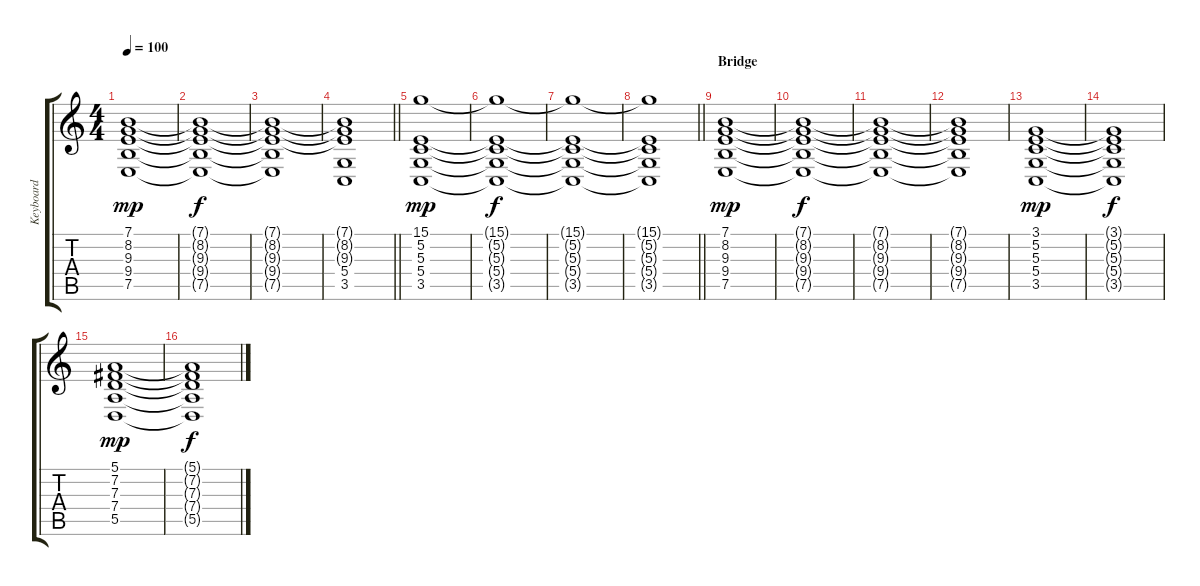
\track ("Keyboard" "Keyboard") {instrument synthstrings2}
\staff {score tabs}
\tuning (E4 B3 G3 D3 A2 E2) {hide}
\ts (4 4)
\section ("" "")
\tempo 100
\clef g2
\ks c
(7.1 8.2 9.3 9.4 7.5).1{dy mp} |
(7.1{t} 8.2{t} 9.3{t} 9.4{t} 7.5{t}).1{dy f} |
(7.1{t} 8.2{t} 9.3{t} 9.4{t} 7.5{t}).1 |
\barLineRight lightlight
(7.1{t} 8.2{t} 9.3{t} 5.4 3.5).1{volume 13} |
\section ("" "")
(15.1 5.2 5.3 5.4 3.5).1{dy mp volume 6} |
(15.1{t} 5.2{t} 5.3{t} 5.4{t} 3.5{t}).1{dy f} |
(15.1{t} 5.2{t} 5.3{t} 5.4{t} 3.5{t}).1 |
\barLineRight lightlight
(15.1{t} 5.2{t} 5.3{t} 5.4{t} 3.5{t}).1 |
\section ("" "Bridge")
(7.1 8.2 9.3 9.4 7.5).1{dy mp} |
(7.1{t} 8.2{t} 9.3{t} 9.4{t} 7.5{t}).1{dy f} |
(7.1{t} 8.2{t} 9.3{t} 9.4{t} 7.5{t}).1 |
(7.1{t} 8.2{t} 9.3{t} 9.4{t} 7.5{t}).1 |
(3.1 5.2 5.3 5.4 3.5).1{dy mp} |
(3.1{t} 5.2{t} 5.3{t} 5.4{t} 3.5{t}).1{dy f} |
(5.1 7.2 7.3 7.4 5.5).1{dy mp} |
(5.1{t} 7.2{t} 7.3{t} 7.4{t} 5.5{t}).1{dy f}
